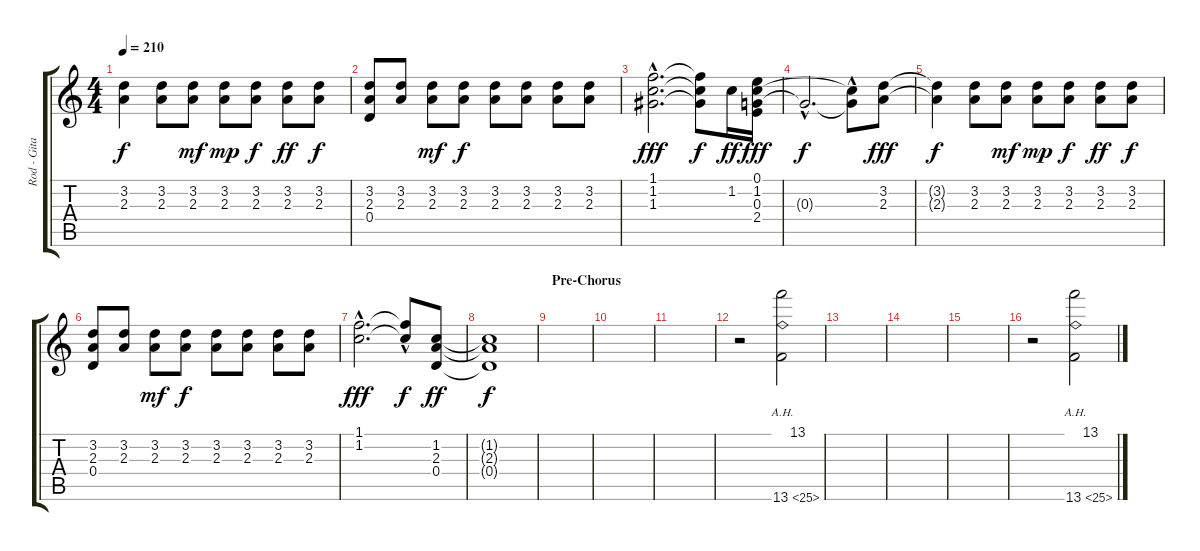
\track ("Rod - Gitarre 2" "Rod - Gita") {instrument distortionguitar}
\staff {score tabs}
\tuning (E4 B3 G3 D3 A2 E2) {hide}
\ts (4 4)
\tempo 210
\clef g2
\ks c
(3.2{t} 2.3{t}).4{dy f} (3.2 2.3).8 (3.2 2.3).8{dy mf} (3.2 2.3).8{dy mp} (3.2 2.3).8{dy f} (3.2 2.3).8{dy ff} (3.2 2.3).8{dy f} |
(3.2 2.3 0.4).8 (3.2 2.3).8 (3.2 2.3).8{dy mf} (3.2 2.3).8{dy f} (3.2 2.3).8 (3.2 2.3).8 (3.2 2.3).8 (3.2 2.3).8 |
(1.1{hac} 1.2{hac} 1.3{hac}).2{d dy fff} (1.1{t} 1.2{t} 1.3{t}).8{dy f} 1.2.16{dy ff} (0.1 1.2 0.3 2.4).16{dy fff} |
0.3{hac t}.2{d dy f} (1.2{t} 0.3{hac t}).8 (3.2 2.3).8{dy fff} |
(3.2{t} 2.3{t}).4{dy f} (3.2 2.3).8 (3.2 2.3).8{dy mf} (3.2 2.3).8{dy mp} (3.2 2.3).8{dy f} (3.2 2.3).8{dy ff} (3.2 2.3).8{dy f} |
(3.2 2.3 0.4).8 (3.2 2.3).8 (3.2 2.3).8{dy mf} (3.2 2.3).8{dy f} (3.2 2.3).8 (3.2 2.3).8 (3.2 2.3).8 (3.2 2.3).8 |
(1.1{hac} 1.2{hac}).2{d dy fff} (1.1{hac t} 1.2{t}).8{dy f} (1.2 2.3 0.4).8{dy ff} |
(1.2{t} 2.3{t} 0.4{t}).1{dy f} |
\section ("" "Pre-Chorus")
|
|
|
r.2 (13.1 13.6{ah 12}).2 |
|
|
|
r.2 (13.1 13.6{ah 12}).2
